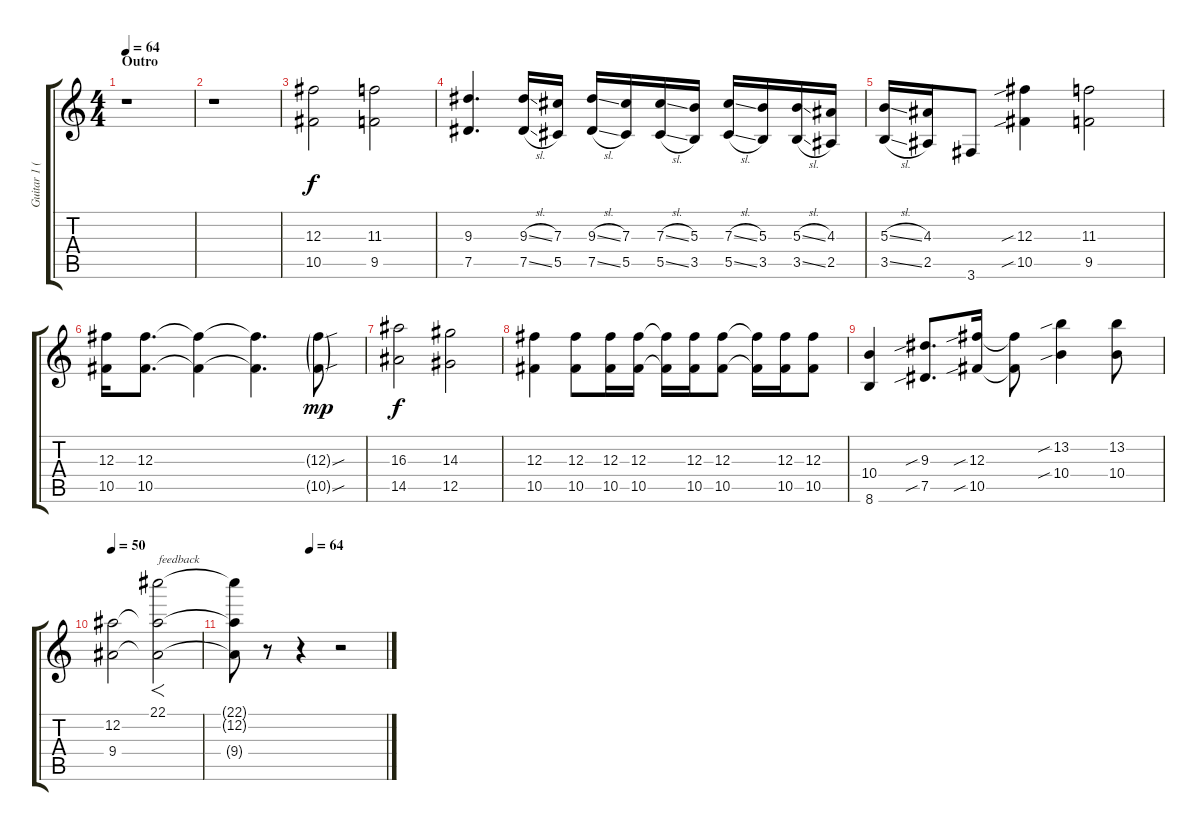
\track ("Guitar 1 (Slash)" "Guitar 1 (") {instrument overdrivenguitar}
\staff {score tabs}
\tuning (Eb4 Bb3 Gb3 Db3 Ab2 Eb2) {hide}
\ts (4 4)
\section ("" "Outro")
\tempo 64
\clef g2
\ks c
r.1{dy mp} |
r.1 |
(12.3 10.5).2{dy f} (11.3 9.5).2 |
(9.3 7.5).4{d} (9.3{sl} 7.5{sl}).16 (7.3 5.5).16 (9.3{sl} 7.5{sl}).16 (7.3 5.5).16 (7.3{sl} 5.5{sl}).16 (5.3 3.5).16 (7.3{sl} 5.5{sl}).16 (5.3 3.5).16 (5.3{sl} 3.5{sl}).16 (4.3 2.5).16 |
(5.3{sl} 3.5{sl}).16 (4.3 2.5).16 3.6.8 (12.3{sib} 10.5{sib}).4 (11.3 9.5).2 |
(12.3 10.5).16 (12.3 10.5).8{d} (12.3{t} 10.5{t}).4 (12.3{t} 10.5{t}).4{d} (12.3{sou g} 10.5{sou g}).8{dy mp} |
(16.3 14.5).2{dy f} (14.3 12.5).2 |
(12.3 10.5).4 (12.3 10.5).8 (12.3 10.5).16 (12.3 10.5).16 (12.3{t} 10.5{t}).16 (12.3 10.5).16 (12.3 10.5).8 (12.3{t} 10.5{t}).16 (12.3 10.5).16 (12.3 10.5).8 |
(10.4 8.6).4 (9.3{sib} 7.5{sib}).8{d} (12.3{sib} 10.5{sib}).16 (12.3{t} 10.5{t}).8 (13.2{sib} 10.4{sib}).4 (13.2 10.4).8 |
\tempo 50
(12.2 9.4).2 (22.1 12.2{t} 9.4{t}).2{f txt "feedback"} |
\tempo (64 0.5)
(22.1{t} 12.2{t} 9.4{t}).8 r.8 r.4 r.2
